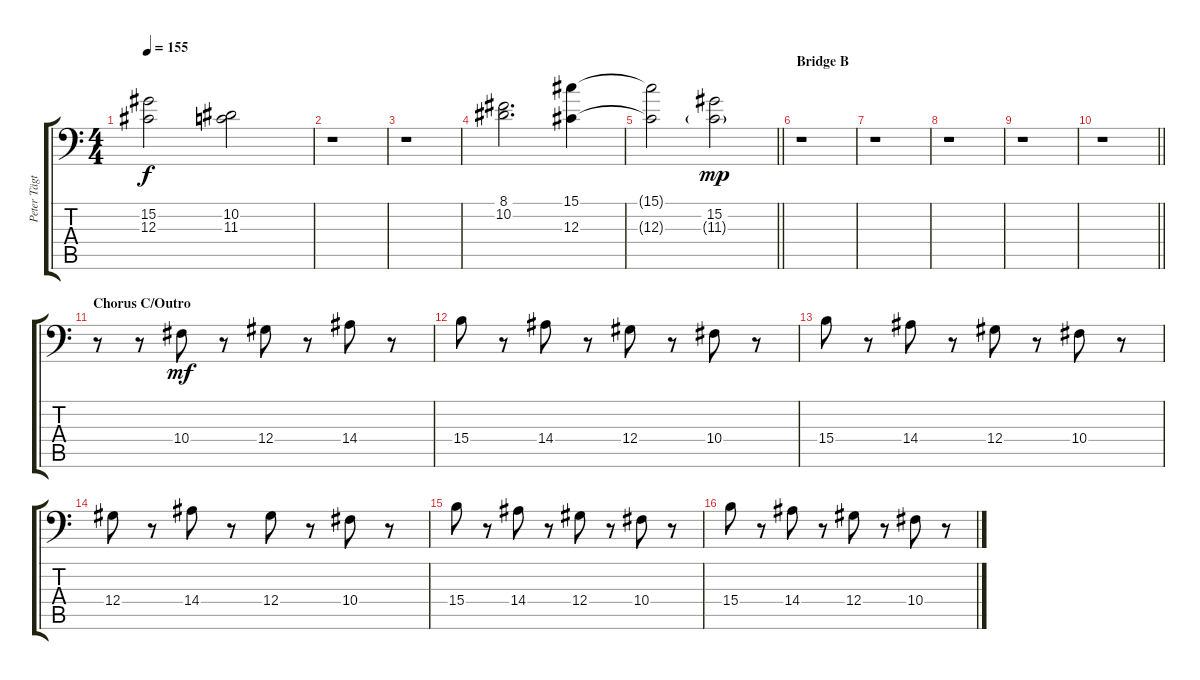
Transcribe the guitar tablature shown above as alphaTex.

\track ("Peter Tägtgren (Keyboard II)" "Peter Tägt") {instrument choiraahs}
\staff {score tabs}
\tuning (Bb3 F3 Db3 Ab2 Eb2 Bb1) {hide}
\ts (4 4)
\tempo 155
\clef f4
\ks c
(15.2{t} 12.3{t}).2{dy f} (10.2 11.3).2 |
r.1 |
r.1 |
(8.1 10.2).2{d} (15.1 12.3).4 |
\barLineRight lightlight
(15.1{t} 12.3{t}).2 (15.2 11.3{g}).2{dy mp} |
\section ("" "Bridge B")
r.1 |
r.1 |
r.1 |
r.1 |
\barLineRight lightlight
r.1 |
\section ("" "Chorus C/Outro")
r.8 r.8 10.4.8{dy mf} r.8 12.4.8 r.8 14.4.8 r.8 |
15.4.8 r.8 14.4.8 r.8 12.4.8 r.8 10.4.8 r.8 |
15.4.8 r.8 14.4.8 r.8 12.4.8 r.8 10.4.8 r.8 |
12.4.8 r.8 14.4.8 r.8 12.4.8 r.8 10.4.8 r.8 |
15.4.8 r.8 14.4.8 r.8 12.4.8 r.8 10.4.8 r.8 |
15.4.8 r.8 14.4.8 r.8 12.4.8 r.8 10.4.8 r.8
